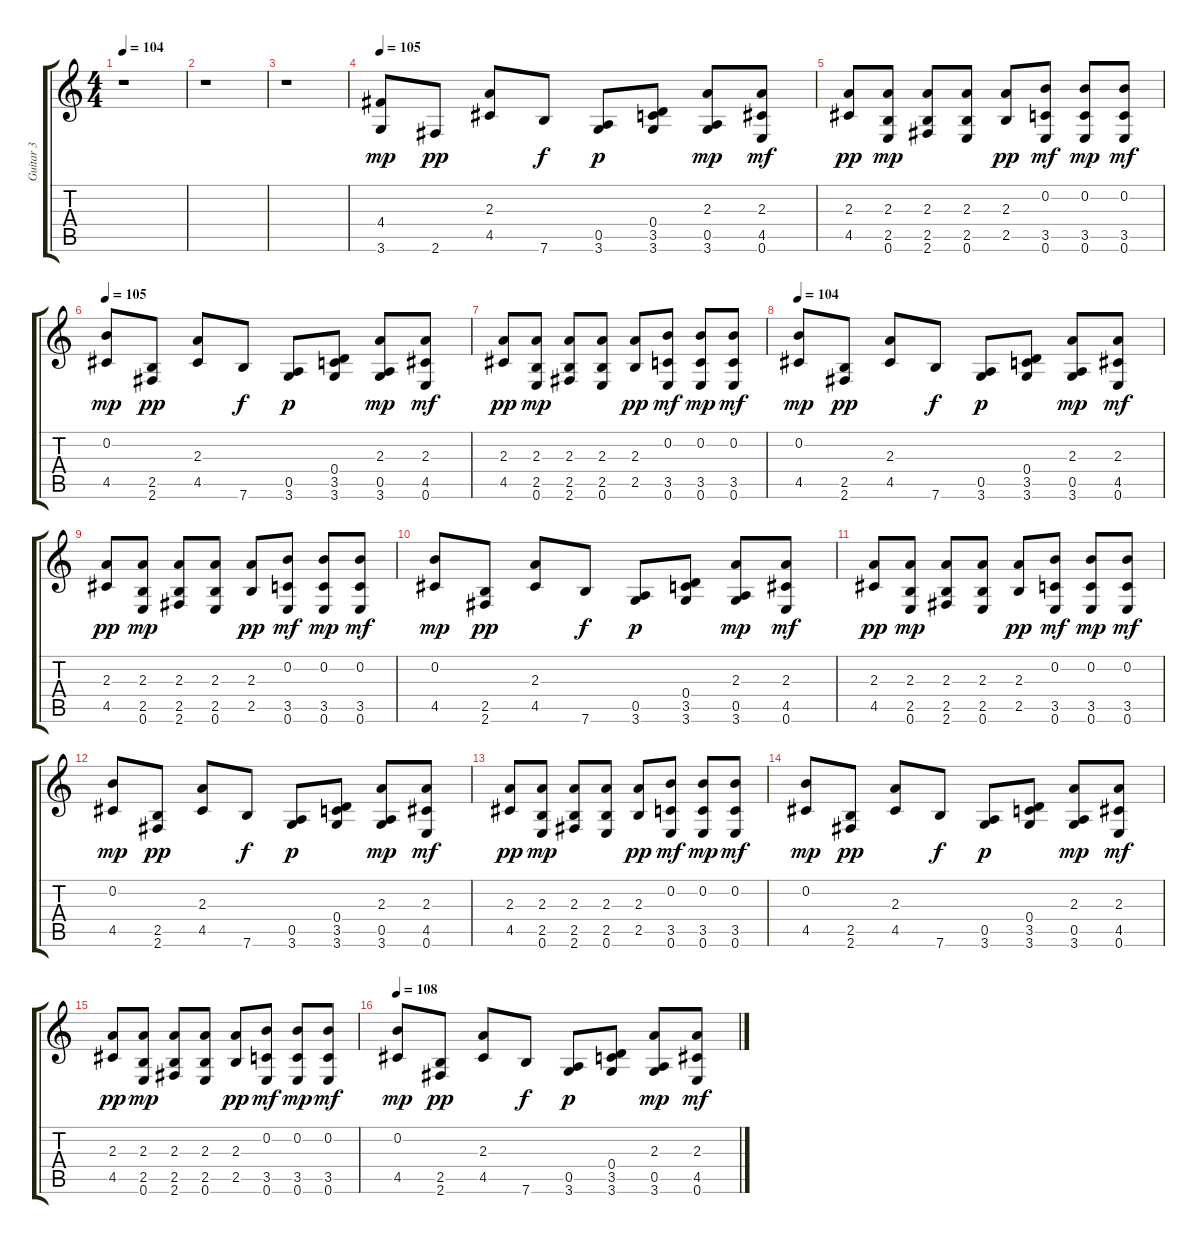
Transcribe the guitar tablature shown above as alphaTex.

\track ("Guitar 3" "Guitar 3") {instrument acousticguitarnylon}
\staff {score tabs}
\tuning (E4 B3 G3 D3 A2 E2) {hide}
\ts (4 4)
\tempo 104
\clef g2
\ks c
r.1{dy mp instrument acousticguitarnylon} |
r.1 |
r.1 |
\tempo 105
(4.4 3.6).8 2.6.8{dy pp} (2.3 4.5).8 7.6.8{dy f} (0.5 3.6).8{dy p} (0.4 3.5 3.6).8 (2.3 0.5 3.6).8{dy mp} (2.3 4.5 0.6).8{dy mf} |
(2.3 4.5).8{dy pp} (2.3 2.5 0.6).8{dy mp} (2.3 2.5 2.6).8 (2.3 2.5 0.6).8 (2.3 2.5).8{dy pp} (0.2 3.5 0.6).8{dy mf} (0.2 3.5 0.6).8{dy mp} (0.2 3.5 0.6).8{dy mf} |
\tempo 105
(0.2 4.5).8{dy mp} (2.5 2.6).8{dy pp} (2.3 4.5).8 7.6.8{dy f} (0.5 3.6).8{dy p} (0.4 3.5 3.6).8 (2.3 0.5 3.6).8{dy mp} (2.3 4.5 0.6).8{dy mf} |
(2.3 4.5).8{dy pp} (2.3 2.5 0.6).8{dy mp} (2.3 2.5 2.6).8 (2.3 2.5 0.6).8 (2.3 2.5).8{dy pp} (0.2 3.5 0.6).8{dy mf} (0.2 3.5 0.6).8{dy mp} (0.2 3.5 0.6).8{dy mf} |
\tempo 104
(0.2 4.5).8{dy mp} (2.5 2.6).8{dy pp} (2.3 4.5).8 7.6.8{dy f} (0.5 3.6).8{dy p} (0.4 3.5 3.6).8 (2.3 0.5 3.6).8{dy mp} (2.3 4.5 0.6).8{dy mf} |
(2.3 4.5).8{dy pp} (2.3 2.5 0.6).8{dy mp} (2.3 2.5 2.6).8 (2.3 2.5 0.6).8 (2.3 2.5).8{dy pp} (0.2 3.5 0.6).8{dy mf} (0.2 3.5 0.6).8{dy mp} (0.2 3.5 0.6).8{dy mf} |
(0.2 4.5).8{dy mp} (2.5 2.6).8{dy pp} (2.3 4.5).8 7.6.8{dy f} (0.5 3.6).8{dy p} (0.4 3.5 3.6).8 (2.3 0.5 3.6).8{dy mp} (2.3 4.5 0.6).8{dy mf} |
(2.3 4.5).8{dy pp} (2.3 2.5 0.6).8{dy mp} (2.3 2.5 2.6).8 (2.3 2.5 0.6).8 (2.3 2.5).8{dy pp} (0.2 3.5 0.6).8{dy mf} (0.2 3.5 0.6).8{dy mp} (0.2 3.5 0.6).8{dy mf} |
(0.2 4.5).8{dy mp} (2.5 2.6).8{dy pp} (2.3 4.5).8 7.6.8{dy f} (0.5 3.6).8{dy p} (0.4 3.5 3.6).8 (2.3 0.5 3.6).8{dy mp} (2.3 4.5 0.6).8{dy mf} |
(2.3 4.5).8{dy pp} (2.3 2.5 0.6).8{dy mp} (2.3 2.5 2.6).8 (2.3 2.5 0.6).8 (2.3 2.5).8{dy pp} (0.2 3.5 0.6).8{dy mf} (0.2 3.5 0.6).8{dy mp} (0.2 3.5 0.6).8{dy mf} |
(0.2 4.5).8{dy mp} (2.5 2.6).8{dy pp} (2.3 4.5).8 7.6.8{dy f} (0.5 3.6).8{dy p} (0.4 3.5 3.6).8 (2.3 0.5 3.6).8{dy mp} (2.3 4.5 0.6).8{dy mf} |
(2.3 4.5).8{dy pp} (2.3 2.5 0.6).8{dy mp} (2.3 2.5 2.6).8 (2.3 2.5 0.6).8 (2.3 2.5).8{dy pp} (0.2 3.5 0.6).8{dy mf} (0.2 3.5 0.6).8{dy mp} (0.2 3.5 0.6).8{dy mf} |
\tempo 108
(0.2 4.5).8{dy mp} (2.5 2.6).8{dy pp} (2.3 4.5).8 7.6.8{dy f} (0.5 3.6).8{dy p} (0.4 3.5 3.6).8 (2.3 0.5 3.6).8{dy mp} (2.3 4.5 0.6).8{dy mf}
